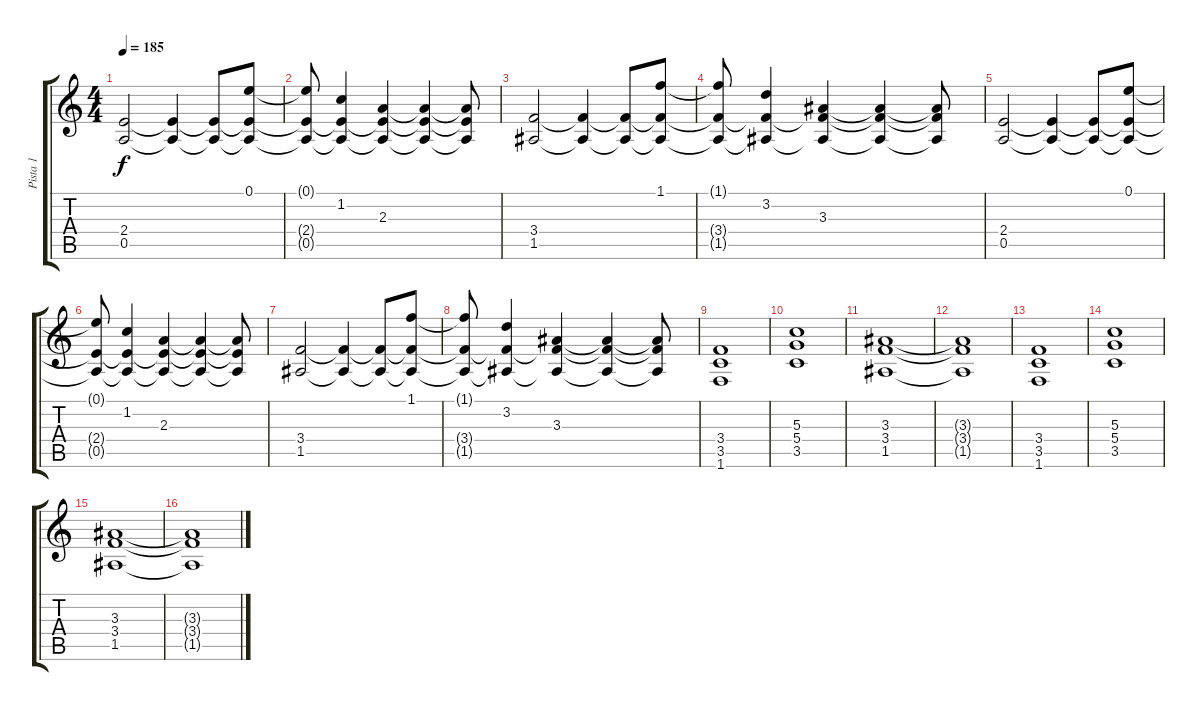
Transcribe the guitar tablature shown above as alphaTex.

\track ("Pista 1" "Pista 1") {instrument distortionguitar}
\staff {score tabs}
\tuning (E4 B3 G3 D3 A2 E2) {hide}
\ts (4 4)
\tempo 185
\clef g2
\ks c
(2.4 0.5).2{dy f} (2.4{t} 0.5{t}).4 (2.4{t} 0.5{t}).8 (0.1 2.4{t} 0.5{t}).8 |
(0.1{t} 2.4{t} 0.5{t}).8 (1.2 2.4{t} 0.5{t}).4 (2.3 2.4{t} 0.5{t}).4 (2.3{t} 2.4{t} 0.5{t}).4 (2.3{t} 2.4{t} 0.5{t}).8 |
(3.4 1.5).2 (3.4{t} 1.5{t}).4 (3.4{t} 1.5{t}).8 (1.1 3.4{t} 1.5{t}).8 |
(1.1{t} 3.4{t} 1.5{t}).8 (3.2 3.4{t} 1.5{t}).4 (3.3 3.4{t} 1.5{t}).4 (3.3{t} 3.4{t} 1.5{t}).4 (3.3{t} 3.4{t} 1.5{t}).8 |
(2.4 0.5).2 (2.4{t} 0.5{t}).4 (2.4{t} 0.5{t}).8 (0.1 2.4{t} 0.5{t}).8 |
(0.1{t} 2.4{t} 0.5{t}).8 (1.2 2.4{t} 0.5{t}).4 (2.3 2.4{t} 0.5{t}).4 (2.3{t} 2.4{t} 0.5{t}).4 (2.3{t} 2.4{t} 0.5{t}).8 |
(3.4 1.5).2 (3.4{t} 1.5{t}).4 (3.4{t} 1.5{t}).8 (1.1 3.4{t} 1.5{t}).8 |
(1.1{t} 3.4{t} 1.5{t}).8 (3.2 3.4{t} 1.5{t}).4 (3.3 3.4{t} 1.5{t}).4 (3.3{t} 3.4{t} 1.5{t}).4 (3.3{t} 3.4{t} 1.5{t}).8 |
(3.4 3.5 1.6).1 |
(5.3 5.4 3.5).1 |
(3.3 3.4 1.5).1 |
(3.3{t} 3.4{t} 1.5{t}).1 |
(3.4 3.5 1.6).1 |
(5.3 5.4 3.5).1 |
(3.3 3.4 1.5).1 |
(3.3{t} 3.4{t} 1.5{t}).1
